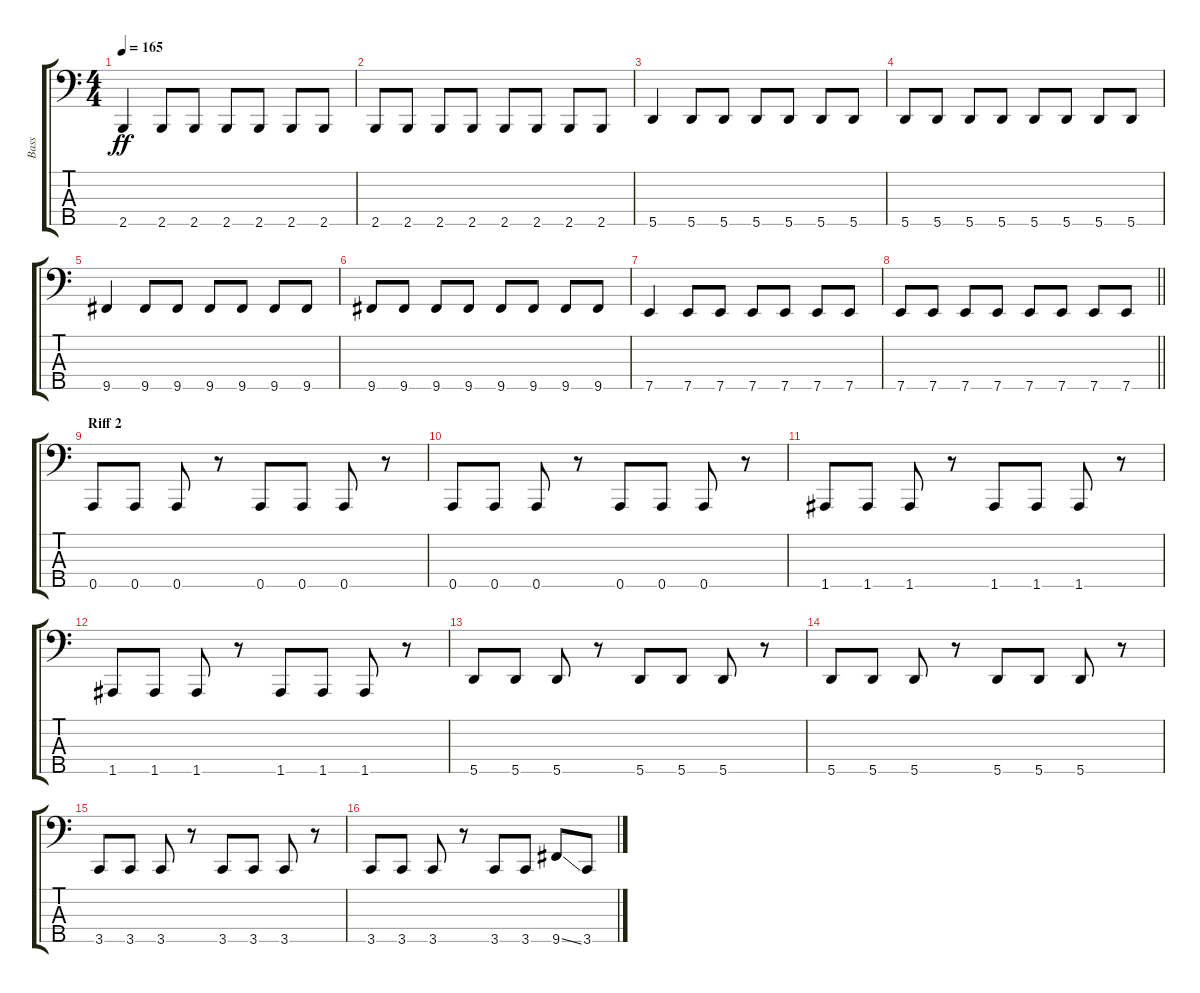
\track ("Bass" "Bass") {instrument electricbasspick}
\staff {score tabs}
\tuning (G2 D2 A1 E1 A0) {hide}
\ts (4 4)
\tempo 165
\clef f4
\ks c
2.5.4{dy ff} 2.5.8 2.5.8 2.5.8 2.5.8 2.5.8 2.5.8 |
2.5.8 2.5.8 2.5.8 2.5.8 2.5.8 2.5.8 2.5.8 2.5.8 |
5.5.4 5.5.8 5.5.8 5.5.8 5.5.8 5.5.8 5.5.8 |
5.5.8 5.5.8 5.5.8 5.5.8 5.5.8 5.5.8 5.5.8 5.5.8 |
9.5.4 9.5.8 9.5.8 9.5.8 9.5.8 9.5.8 9.5.8 |
9.5.8 9.5.8 9.5.8 9.5.8 9.5.8 9.5.8 9.5.8 9.5.8 |
7.5.4 7.5.8 7.5.8 7.5.8 7.5.8 7.5.8 7.5.8 |
\barLineRight lightlight
7.5.8 7.5.8 7.5.8 7.5.8 7.5.8 7.5.8 7.5.8 7.5.8 |
\section ("" "Riff 2")
0.5.8 0.5.8 0.5.8 r.8 0.5.8 0.5.8 0.5.8 r.8 |
0.5.8 0.5.8 0.5.8 r.8 0.5.8 0.5.8 0.5.8 r.8 |
1.5.8 1.5.8 1.5.8 r.8 1.5.8 1.5.8 1.5.8 r.8 |
1.5.8 1.5.8 1.5.8 r.8 1.5.8 1.5.8 1.5.8 r.8 |
5.5.8 5.5.8 5.5.8 r.8 5.5.8 5.5.8 5.5.8 r.8 |
5.5.8 5.5.8 5.5.8 r.8 5.5.8 5.5.8 5.5.8 r.8 |
3.5.8 3.5.8 3.5.8 r.8 3.5.8 3.5.8 3.5.8 r.8 |
3.5.8 3.5.8 3.5.8 r.8 3.5.8 3.5.8 9.5{ss}.8 3.5.8
